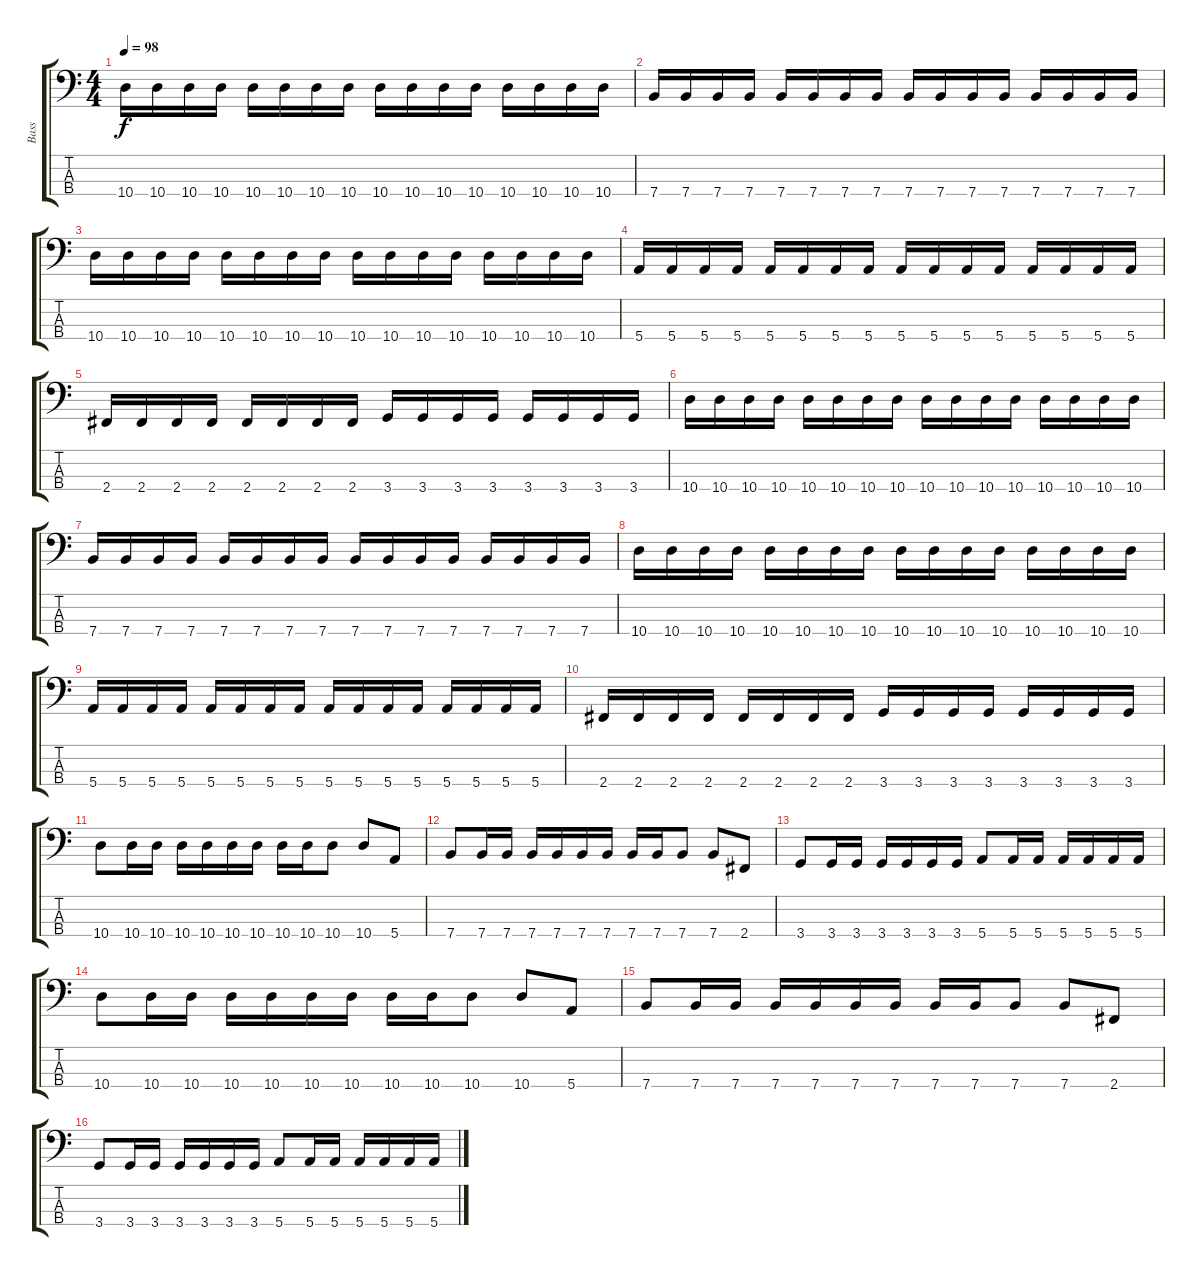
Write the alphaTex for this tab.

\track ("Bass" "Bass") {instrument electricbasspick}
\staff {score tabs}
\tuning (G2 D2 A1 E1) {hide}
\ts (4 4)
\tempo 98
\clef f4
\ks c
10.4.16{dy f instrument electricbasspick} 10.4.16 10.4.16 10.4.16 10.4.16 10.4.16 10.4.16 10.4.16 10.4.16 10.4.16 10.4.16 10.4.16 10.4.16 10.4.16 10.4.16 10.4.16 |
7.4.16 7.4.16 7.4.16 7.4.16 7.4.16 7.4.16 7.4.16 7.4.16 7.4.16 7.4.16 7.4.16 7.4.16 7.4.16 7.4.16 7.4.16 7.4.16 |
10.4.16 10.4.16 10.4.16 10.4.16 10.4.16 10.4.16 10.4.16 10.4.16 10.4.16 10.4.16 10.4.16 10.4.16 10.4.16 10.4.16 10.4.16 10.4.16 |
5.4.16 5.4.16 5.4.16 5.4.16 5.4.16 5.4.16 5.4.16 5.4.16 5.4.16 5.4.16 5.4.16 5.4.16 5.4.16 5.4.16 5.4.16 5.4.16 |
2.4.16 2.4.16 2.4.16 2.4.16 2.4.16 2.4.16 2.4.16 2.4.16 3.4.16 3.4.16 3.4.16 3.4.16 3.4.16 3.4.16 3.4.16 3.4.16 |
10.4.16 10.4.16 10.4.16 10.4.16 10.4.16 10.4.16 10.4.16 10.4.16 10.4.16 10.4.16 10.4.16 10.4.16 10.4.16 10.4.16 10.4.16 10.4.16 |
7.4.16 7.4.16 7.4.16 7.4.16 7.4.16 7.4.16 7.4.16 7.4.16 7.4.16 7.4.16 7.4.16 7.4.16 7.4.16 7.4.16 7.4.16 7.4.16 |
10.4.16 10.4.16 10.4.16 10.4.16 10.4.16 10.4.16 10.4.16 10.4.16 10.4.16 10.4.16 10.4.16 10.4.16 10.4.16 10.4.16 10.4.16 10.4.16 |
5.4.16 5.4.16 5.4.16 5.4.16 5.4.16 5.4.16 5.4.16 5.4.16 5.4.16 5.4.16 5.4.16 5.4.16 5.4.16 5.4.16 5.4.16 5.4.16 |
2.4.16 2.4.16 2.4.16 2.4.16 2.4.16 2.4.16 2.4.16 2.4.16 3.4.16 3.4.16 3.4.16 3.4.16 3.4.16 3.4.16 3.4.16 3.4.16 |
10.4.8 10.4.16 10.4.16 10.4.16 10.4.16 10.4.16 10.4.16 10.4.16 10.4.16 10.4.8 10.4.8 5.4.8 |
7.4.8 7.4.16 7.4.16 7.4.16 7.4.16 7.4.16 7.4.16 7.4.16 7.4.16 7.4.8 7.4.8 2.4.8 |
3.4.8 3.4.16 3.4.16 3.4.16 3.4.16 3.4.16 3.4.16 5.4.8 5.4.16 5.4.16 5.4.16 5.4.16 5.4.16 5.4.16 |
10.4.8 10.4.16 10.4.16 10.4.16 10.4.16 10.4.16 10.4.16 10.4.16 10.4.16 10.4.8 10.4.8 5.4.8 |
7.4.8 7.4.16 7.4.16 7.4.16 7.4.16 7.4.16 7.4.16 7.4.16 7.4.16 7.4.8 7.4.8 2.4.8 |
3.4.8 3.4.16 3.4.16 3.4.16 3.4.16 3.4.16 3.4.16 5.4.8 5.4.16 5.4.16 5.4.16 5.4.16 5.4.16 5.4.16
